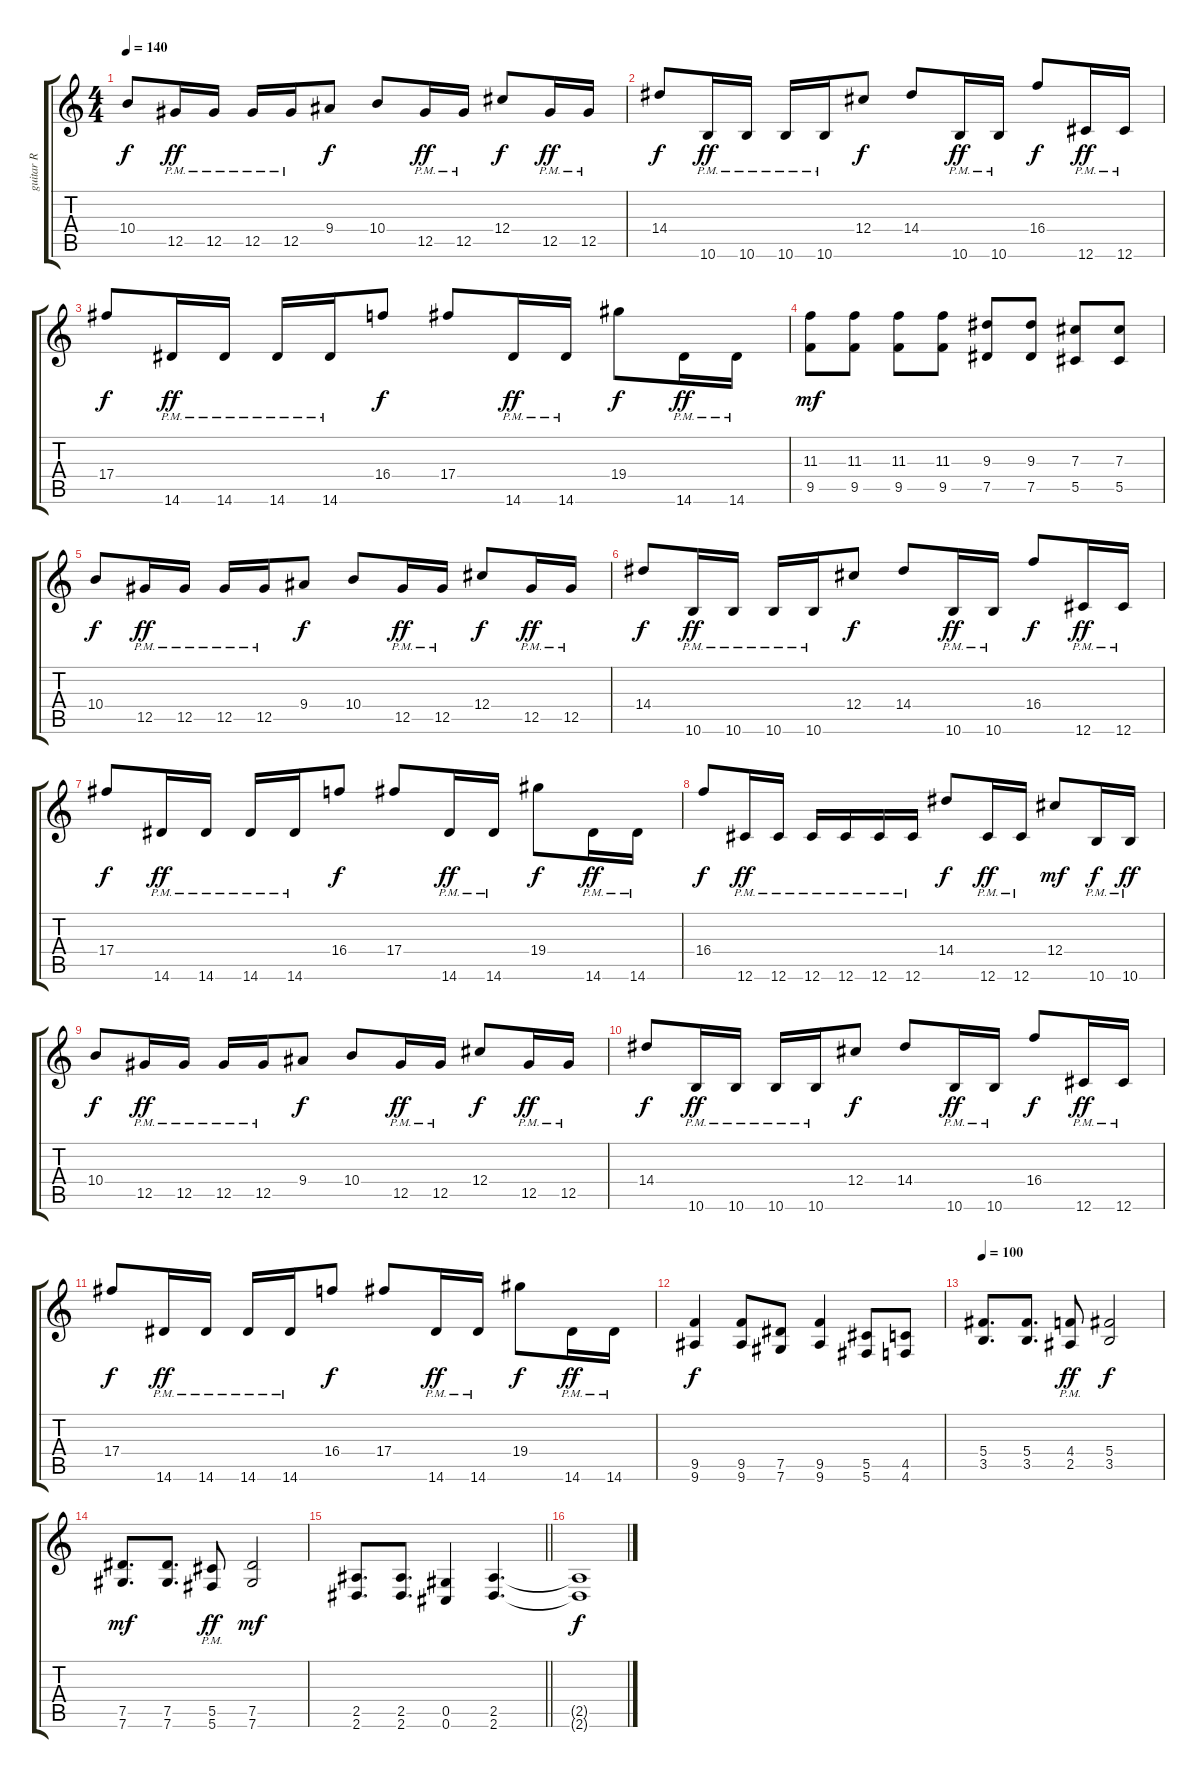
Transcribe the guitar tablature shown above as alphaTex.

\track ("guitar R" "guitar R") {instrument distortionguitar}
\staff {score tabs}
\tuning (Eb4 Bb3 Gb3 Db3 Ab2 Db2) {hide}
\ts (4 4)
\tempo 140
\clef g2
\ks c
10.4.8{dy f} 12.5{pm}.16{dy ff} 12.5{pm}.16 12.5{pm}.16 12.5{pm}.16 9.4.8{dy f} 10.4.8 12.5{pm}.16{dy ff} 12.5{pm}.16 12.4.8{dy f} 12.5{pm}.16{dy ff} 12.5{pm}.16 |
14.4.8{dy f} 10.6{pm}.16{dy ff} 10.6{pm}.16 10.6{pm}.16 10.6{pm}.16 12.4.8{dy f} 14.4.8 10.6{pm}.16{dy ff} 10.6{pm}.16 16.4.8{dy f} 12.6{pm}.16{dy ff} 12.6{pm}.16 |
17.4.8{dy f} 14.6{pm}.16{dy ff} 14.6{pm}.16 14.6{pm}.16 14.6{pm}.16 16.4.8{dy f} 17.4.8 14.6{pm}.16{dy ff} 14.6{pm}.16 19.4.8{dy f} 14.6{pm}.16{dy ff} 14.6{pm}.16 |
(11.3 9.5).8{dy mf} (11.3 9.5).8 (11.3 9.5).8 (11.3 9.5).8 (9.3 7.5).8 (9.3 7.5).8 (7.3 5.5).8 (7.3 5.5).8 |
10.4.8{dy f} 12.5{pm}.16{dy ff} 12.5{pm}.16 12.5{pm}.16 12.5{pm}.16 9.4.8{dy f} 10.4.8 12.5{pm}.16{dy ff} 12.5{pm}.16 12.4.8{dy f} 12.5{pm}.16{dy ff} 12.5{pm}.16 |
14.4.8{dy f} 10.6{pm}.16{dy ff} 10.6{pm}.16 10.6{pm}.16 10.6{pm}.16 12.4.8{dy f} 14.4.8 10.6{pm}.16{dy ff} 10.6{pm}.16 16.4.8{dy f} 12.6{pm}.16{dy ff} 12.6{pm}.16 |
17.4.8{dy f} 14.6{pm}.16{dy ff} 14.6{pm}.16 14.6{pm}.16 14.6{pm}.16 16.4.8{dy f} 17.4.8 14.6{pm}.16{dy ff} 14.6{pm}.16 19.4.8{dy f} 14.6{pm}.16{dy ff} 14.6{pm}.16 |
16.4.8{dy f} 12.6{pm}.16{dy ff} 12.6{pm}.16 12.6{pm}.16 12.6{pm}.16 12.6{pm}.16 12.6{pm}.16 14.4.8{dy f} 12.6{pm}.16{dy ff} 12.6{pm}.16 12.4.8{dy mf} 10.6{pm}.16{dy f} 10.6{pm}.16{dy ff} |
10.4.8{dy f} 12.5{pm}.16{dy ff} 12.5{pm}.16 12.5{pm}.16 12.5{pm}.16 9.4.8{dy f} 10.4.8 12.5{pm}.16{dy ff} 12.5{pm}.16 12.4.8{dy f} 12.5{pm}.16{dy ff} 12.5{pm}.16 |
14.4.8{dy f} 10.6{pm}.16{dy ff} 10.6{pm}.16 10.6{pm}.16 10.6{pm}.16 12.4.8{dy f} 14.4.8 10.6{pm}.16{dy ff} 10.6{pm}.16 16.4.8{dy f} 12.6{pm}.16{dy ff} 12.6{pm}.16 |
17.4.8{dy f} 14.6{pm}.16{dy ff} 14.6{pm}.16 14.6{pm}.16 14.6{pm}.16 16.4.8{dy f} 17.4.8 14.6{pm}.16{dy ff} 14.6{pm}.16 19.4.8{dy f} 14.6{pm}.16{dy ff} 14.6{pm}.16 |
(9.5 9.6).4{dy f} (9.5 9.6).8 (7.5 7.6).8 (9.5 9.6).4 (5.5 5.6).8 (4.5 4.6).8 |
\tempo 100
(5.4 3.5).8{d} (5.4 3.5).8{d} (4.4{pm} 2.5{pm}).8{dy ff} (5.4 3.5).2{dy f} |
(7.5 7.6).8{d dy mf} (7.5 7.6).8{d} (5.5{pm} 5.6{pm}).8{dy ff} (7.5 7.6).2{dy mf} |
\barLineRight lightlight
(2.5 2.6).8{d} (2.5 2.6).8{d} (0.5 0.6).4 (2.5 2.6).4{d} |
(2.5{t} 2.6{t}).1{dy f}
